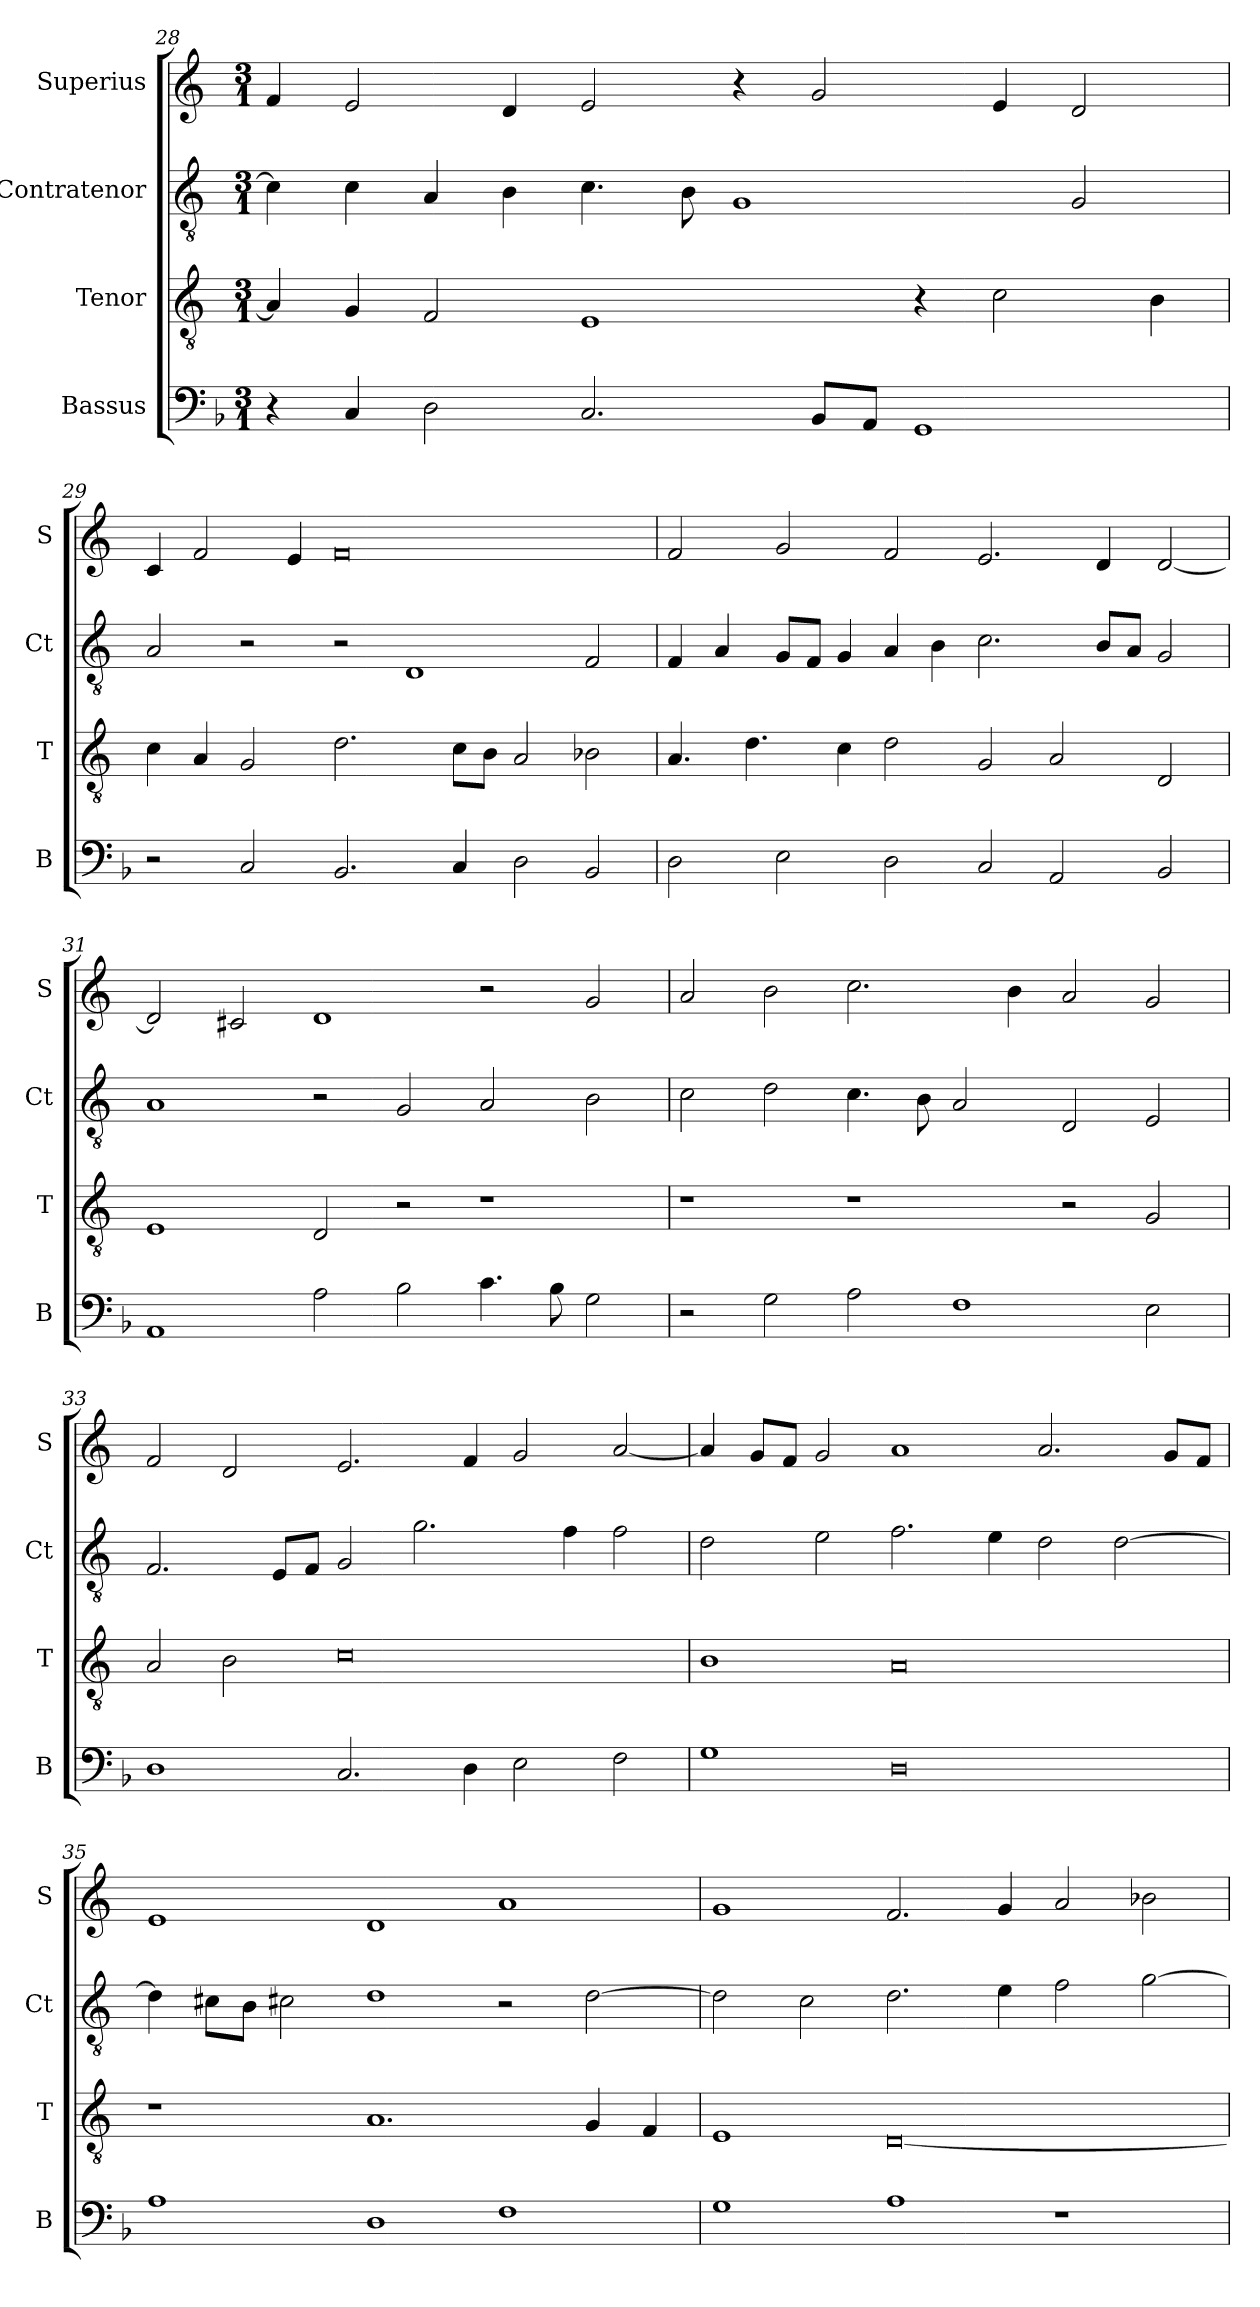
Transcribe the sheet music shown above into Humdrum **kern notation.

**kern	**kern	**kern	**kern
*part4	*part3	*part2	*part1
*staff4	*staff3	*staff2	*staff1
*I"Bassus	*I"Tenor	*I"Contratenor	*I"Superius
*I'B	*I'T	*I'Ct	*I'S
*clefF4	*clefGv2	*clefGv2	*clefG2
*k[b-]	*k[]	*k[]	*k[]
*M3/1	*M3/1	*M3/1	*M3/1
=28	=28	=28	=28
4r	4A/]	4c\]	4f/
4C/	4G/	4c\	2e/
2D\	2F/	4A/	.
.	.	4B\	4d/
2.C/	1E	4.c\	2e/
.	.	8B\	.
.	.	1G	4r
8BB-/L	.	.	2g/
8AA/J	.	.	.
1GG	4r	.	.
.	2c\	.	4e/
.	.	2G/	2d/
.	4B\	.	.
=29	=29	=29	=29
2r	4c\	2A/	4c/
.	4A/	.	2f/
2C/	2G/	2r	.
.	.	.	4e/
2.BB-/	2.d\	2r	0f
.	.	1D	.
4C/	8c\L	.	.
.	8B\J	.	.
2D\	2A/	.	.
2BB-/	2B-X\	2F/	.
=30	=30	=30	=30
2D\	4.A/	4F/	2f/
.	.	4A/	.
.	4.d\	.	.
2E\	.	8G/L	2g/
.	.	8F/J	.
.	4c\	4G/	.
2D\	2d\	4A/	2f/
.	.	4B\	.
2C/	2G/	2.c\	2.e/
2AA/	2A/	.	.
.	.	8B/L	4d/
.	.	8A/J	.
2BB-/	2D/	2G/	[2d/
=31	=31	=31	=31
1AA	1E	1A	2d/]
.	.	.	2c#X/
2A\	2D/	2r	1d
2B-\	2r	2G/	.
4.c\	1r	2A/	2r
8B-\	.	.	.
2G\	.	2B\	2g/
=32	=32	=32	=32
2r	1r	2c\	2a/
2G\	.	2d\	2b\
2A\	1r	4.c\	2.cc\
.	.	8B\	.
1F	.	2A/	.
.	.	.	4b\
.	2r	2D/	2a/
2E\	2G/	2E/	2g/
=33	=33	=33	=33
1D	2A/	2.F/	2f/
.	2B\	.	2d/
.	.	8E/L	.
.	.	8F/J	.
2.C/	0c	2G/	2.e/
.	.	2.g\	.
4D\	.	.	4f/
2E\	.	.	2g/
.	.	4f\	.
2F\	.	2f\	[2a/
=34	=34	=34	=34
1G	1B	2d\	4a/]
.	.	.	8g/L
.	.	.	8f/J
.	.	2e\	2g/
0D	0A	2.f\	1a
.	.	4e\	.
.	.	2d\	2.a/
.	.	[2d\	.
.	.	.	8g/L
.	.	.	8f/J
=35	=35	=35	=35
1A	1r	4d\]	1e
.	.	8c#X\L	.
.	.	8B\J	.
.	.	2c#X\	.
1D	1.A	1d	1d
1F	.	2r	1a
.	4G/	[2d\	.
.	4F/	.	.
=36	=36	=36	=36
1G	1E	2d\]	1g
.	.	2c\	.
1A	[0D	2.d\	2.f/
.	.	4e\	4g/
1r	.	2f\	2a/
.	.	[2g\	2b-X\
=	=	=	=
*-	*-	*-	*-
